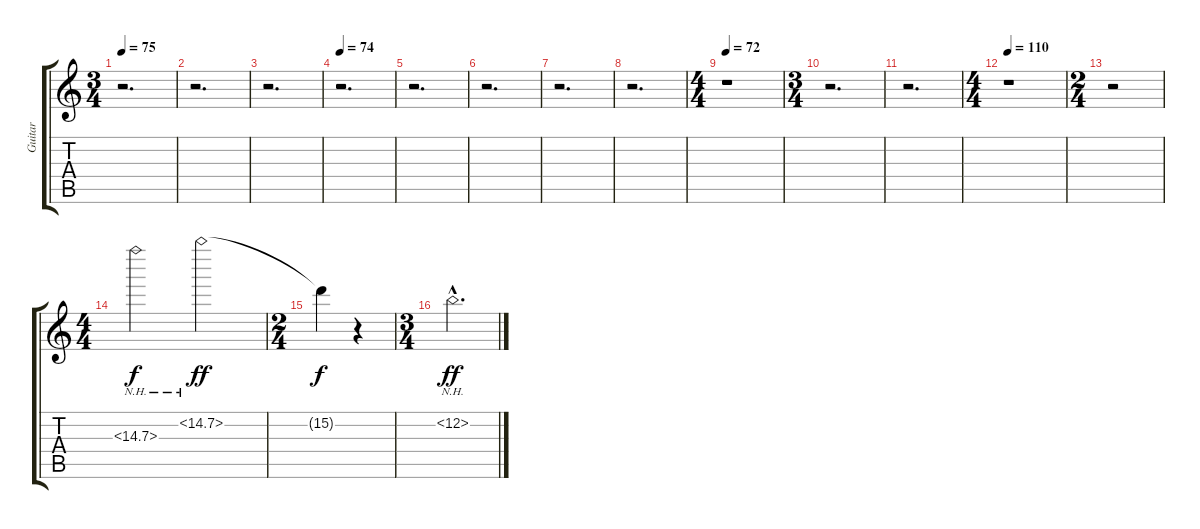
\track ("Guitar" "Guitar") {instrument electricguitarclean}
\staff {score tabs}
\tuning (E4 B3 G3 D3 A2 E2) {hide}
\ts (3 4)
\tempo 75
\clef g2
\ks c
r.2{d dy f} |
r.2{d} |
r.2{d} |
\tempo 74
r.2{d} |
r.2{d} |
r.2{d} |
r.2{d} |
r.2{d} |
\ts (4 4)
\tempo 72
r.1 |
\ts (3 4)
r.2{d} |
r.2{d} |
\ts (4 4)
\tempo 110
r.1 |
\ts (2 4)
r.2 |
\ts (4 4)
14.3{nh}.2{balance 14 instrument distortionguitar} 15.2{nh}.2{dy ff} |
\ts (2 4)
15.2{t}.4{dy f} r.4 |
\ts (3 4)
12.2{nh hac}.2{d dy ff}
